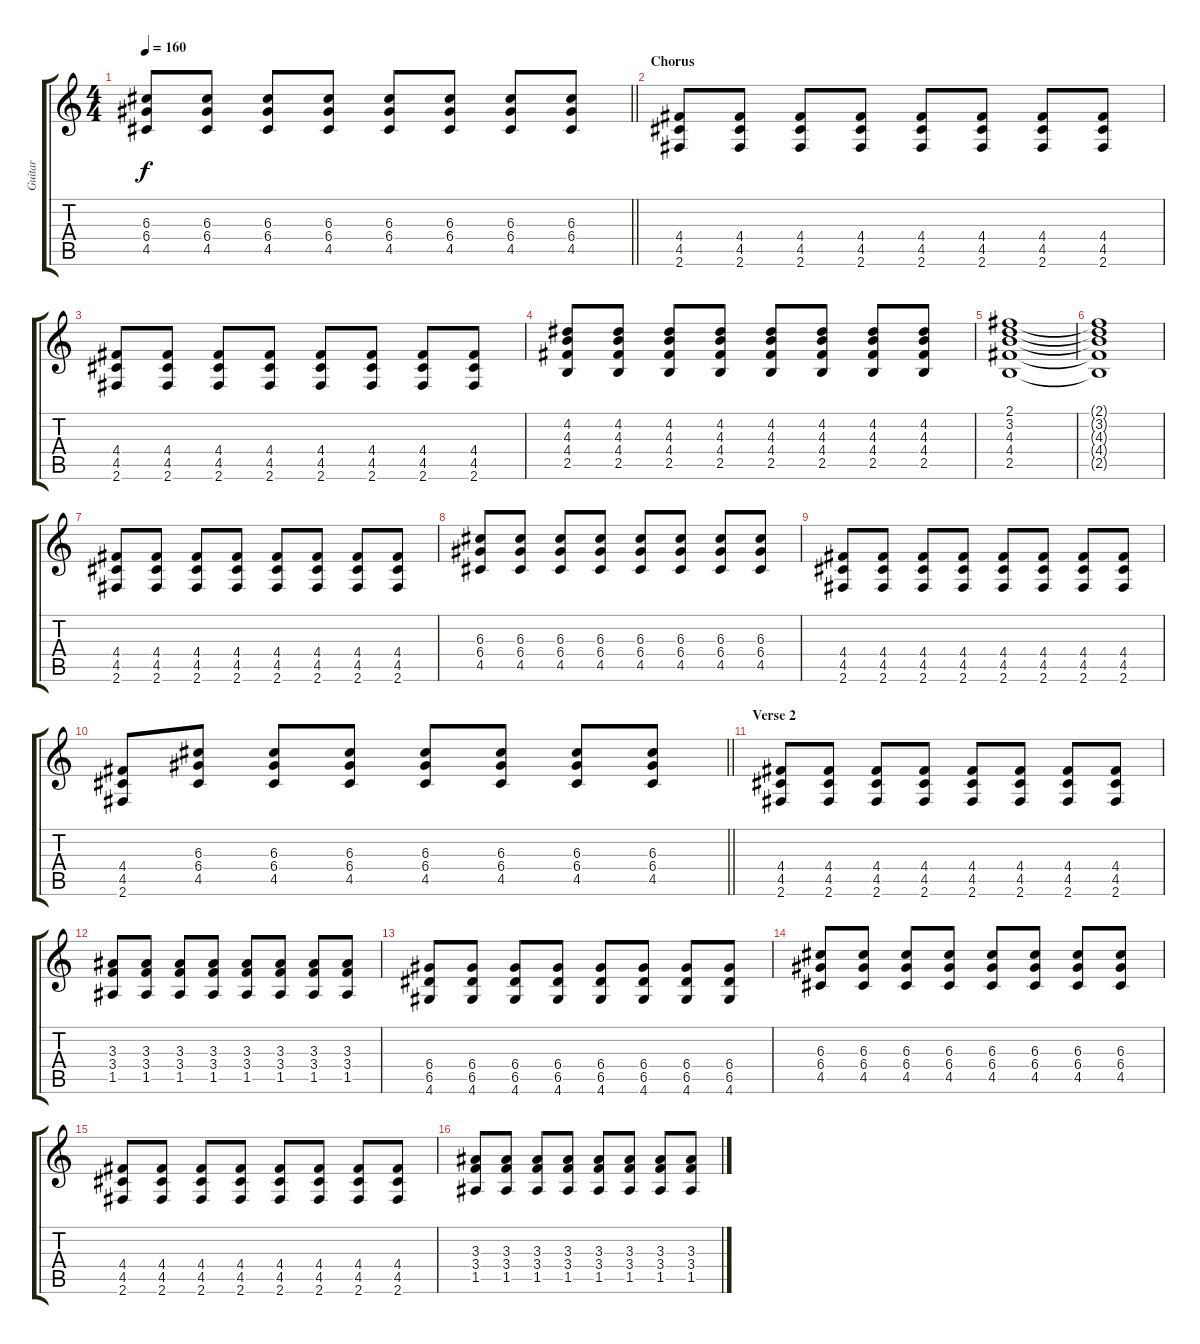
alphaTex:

\track ("Guitar" "Guitar") {instrument distortionguitar}
\staff {score tabs}
\tuning (E4 B3 G3 D3 A2 E2) {hide}
\ts (4 4)
\tempo 160
\clef g2
\barLineRight lightlight
\ks c
(6.3 6.4 4.5).8{dy f} (6.3 6.4 4.5).8 (6.3 6.4 4.5).8 (6.3 6.4 4.5).8 (6.3 6.4 4.5).8 (6.3 6.4 4.5).8 (6.3 6.4 4.5).8 (6.3 6.4 4.5).8 |
\section ("" "Chorus")
(4.4 4.5 2.6).8 (4.4 4.5 2.6).8 (4.4 4.5 2.6).8 (4.4 4.5 2.6).8 (4.4 4.5 2.6).8 (4.4 4.5 2.6).8 (4.4 4.5 2.6).8 (4.4 4.5 2.6).8 |
(4.4 4.5 2.6).8 (4.4 4.5 2.6).8 (4.4 4.5 2.6).8 (4.4 4.5 2.6).8 (4.4 4.5 2.6).8 (4.4 4.5 2.6).8 (4.4 4.5 2.6).8 (4.4 4.5 2.6).8 |
(4.2 4.3 4.4 2.5).8 (4.2 4.3 4.4 2.5).8 (4.2 4.3 4.4 2.5).8 (4.2 4.3 4.4 2.5).8 (4.2 4.3 4.4 2.5).8 (4.2 4.3 4.4 2.5).8 (4.2 4.3 4.4 2.5).8 (4.2 4.3 4.4 2.5).8 |
(2.1 3.2 4.3 4.4 2.5).1{volume 5} |
(2.1{t} 3.2{t} 4.3{t} 4.4{t} 2.5{t}).1 |
(4.4 4.5 2.6).8{volume 10} (4.4 4.5 2.6).8 (4.4 4.5 2.6).8 (4.4 4.5 2.6).8 (4.4 4.5 2.6).8 (4.4 4.5 2.6).8 (4.4 4.5 2.6).8 (4.4 4.5 2.6).8 |
(6.3 6.4 4.5).8 (6.3 6.4 4.5).8 (6.3 6.4 4.5).8 (6.3 6.4 4.5).8 (6.3 6.4 4.5).8 (6.3 6.4 4.5).8 (6.3 6.4 4.5).8 (6.3 6.4 4.5).8 |
(4.4 4.5 2.6).8 (4.4 4.5 2.6).8 (4.4 4.5 2.6).8 (4.4 4.5 2.6).8 (4.4 4.5 2.6).8 (4.4 4.5 2.6).8 (4.4 4.5 2.6).8 (4.4 4.5 2.6).8 |
\barLineRight lightlight
(4.4 4.5 2.6).8 (6.3 6.4 4.5).8 (6.3 6.4 4.5).8 (6.3 6.4 4.5).8 (6.3 6.4 4.5).8 (6.3 6.4 4.5).8 (6.3 6.4 4.5).8 (6.3 6.4 4.5).8 |
\section ("" "Verse 2")
(4.4 4.5 2.6).8 (4.4 4.5 2.6).8 (4.4 4.5 2.6).8 (4.4 4.5 2.6).8 (4.4 4.5 2.6).8 (4.4 4.5 2.6).8 (4.4 4.5 2.6).8 (4.4 4.5 2.6).8 |
(3.3 3.4 1.5).8 (3.3 3.4 1.5).8 (3.3 3.4 1.5).8 (3.3 3.4 1.5).8 (3.3 3.4 1.5).8 (3.3 3.4 1.5).8 (3.3 3.4 1.5).8 (3.3 3.4 1.5).8 |
(6.4 6.5 4.6).8 (6.4 6.5 4.6).8 (6.4 6.5 4.6).8 (6.4 6.5 4.6).8 (6.4 6.5 4.6).8 (6.4 6.5 4.6).8 (6.4 6.5 4.6).8 (6.4 6.5 4.6).8 |
(6.3 6.4 4.5).8 (6.3 6.4 4.5).8 (6.3 6.4 4.5).8 (6.3 6.4 4.5).8 (6.3 6.4 4.5).8 (6.3 6.4 4.5).8 (6.3 6.4 4.5).8 (6.3 6.4 4.5).8 |
(4.4 4.5 2.6).8 (4.4 4.5 2.6).8 (4.4 4.5 2.6).8 (4.4 4.5 2.6).8 (4.4 4.5 2.6).8 (4.4 4.5 2.6).8 (4.4 4.5 2.6).8 (4.4 4.5 2.6).8 |
(3.3 3.4 1.5).8 (3.3 3.4 1.5).8 (3.3 3.4 1.5).8 (3.3 3.4 1.5).8 (3.3 3.4 1.5).8 (3.3 3.4 1.5).8 (3.3 3.4 1.5).8 (3.3 3.4 1.5).8
